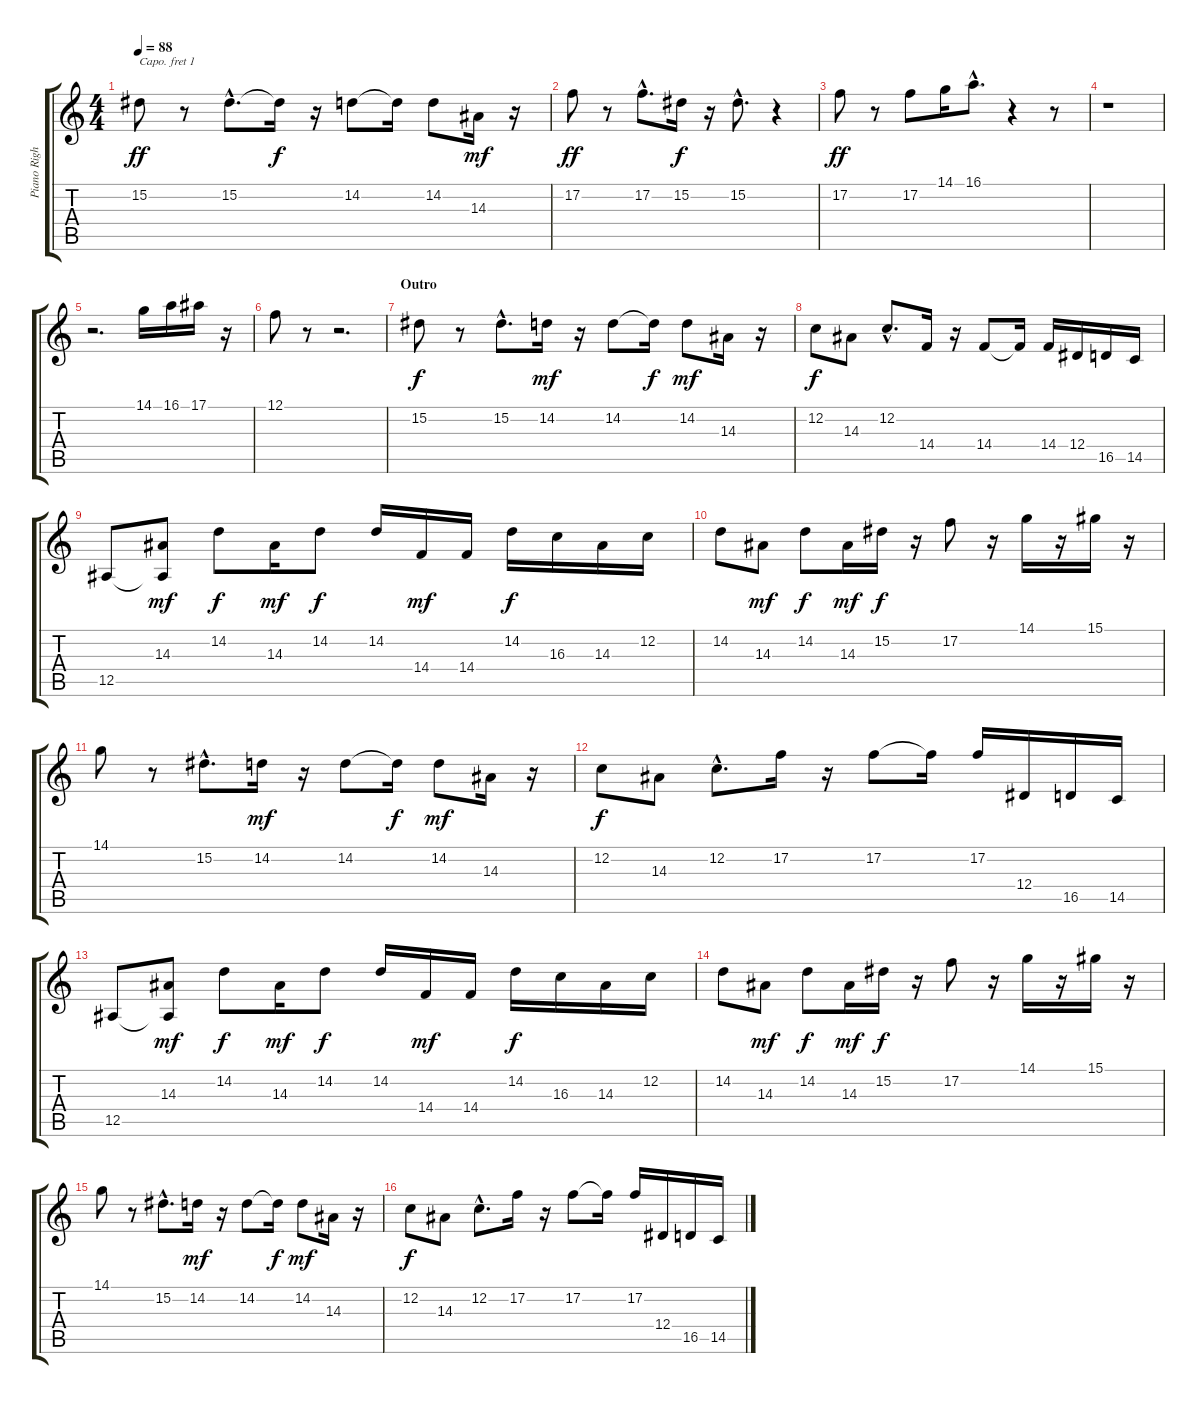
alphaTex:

\track ("Piano Right Hand" "Piano Righ") {instrument electricgrandpiano}
\staff {score tabs}
\capo 1
\tuning (E4 B3 G3 D3 A2 E2) {hide}
\ts (4 4)
\tempo 88
\clef g2
\ks c
15.2.8{dy ff} r.8 15.2{hac}.8{d} 15.2{t}.16{dy f} r.16 14.2.8 14.2{t}.16 14.2.8 14.3.16{dy mf} r.16 |
17.2.8{dy ff} r.8 17.2{hac}.8{d} 15.2.16{dy f} r.16 15.2{hac}.8{d} r.4 |
17.2.8{dy ff} r.8 17.2.8 14.1.16 16.1{hac}.8{d} r.4 r.8 |
r.1 |
r.2{d} 14.1.16 16.1.16 17.1.16 r.16 |
12.1.8 r.8 r.2{d} |
\section ("" "Outro")
15.2.8{dy f} r.8 15.2{hac}.8{d} 14.2.16{dy mf} r.16 14.2.8 14.2{t}.16{dy f} 14.2.8{dy mf} 14.3.16 r.16 |
12.2.8{dy f} 14.3.8 12.2{hac}.8{d} 14.4.16 r.16 14.4.8 14.4{t}.16 14.4.16 12.4.16 16.5.16 14.5.16 |
12.5.8 (14.3 12.5{t}).8{dy mf} 14.2.8{dy f} 14.3.16{dy mf} 14.2.8{dy f} 14.2.16 14.4.16{dy mf} 14.4.16 14.2.16{dy f} 16.3.16 14.3.16 12.2.16 |
14.2.8 14.3.8{dy mf} 14.2.8{dy f} 14.3.16{dy mf} 15.2.16{dy f} r.16 17.2.8 r.16 14.1.16 r.16 15.1.16 r.16 |
14.1.8 r.8 15.2{hac}.8{d} 14.2.16{dy mf} r.16 14.2.8 14.2{t}.16{dy f} 14.2.8{dy mf} 14.3.16 r.16 |
12.2.8{dy f} 14.3.8 12.2{hac}.8{d} 17.2.16 r.16 17.2.8 17.2{t}.16 17.2.16 12.4.16 16.5.16 14.5.16 |
12.5.8{volume 11} (14.3 12.5{t}).8{dy mf} 14.2.8{dy f} 14.3.16{dy mf} 14.2.8{dy f} 14.2.16 14.4.16{dy mf} 14.4.16 14.2.16{dy f} 16.3.16 14.3.16 12.2.16 |
14.2.8 14.3.8{dy mf} 14.2.8{dy f} 14.3.16{dy mf} 15.2.16{dy f} r.16 17.2.8 r.16 14.1.16 r.16 15.1.16 r.16 |
14.1.8{volume 7} r.8 15.2{hac}.8{d} 14.2.16{dy mf} r.16 14.2.8 14.2{t}.16{dy f} 14.2.8{dy mf} 14.3.16 r.16 |
12.2.8{dy f} 14.3.8 12.2{hac}.8{d} 17.2.16 r.16 17.2.8 17.2{t}.16 17.2.16 12.4.16 16.5.16 14.5.16
